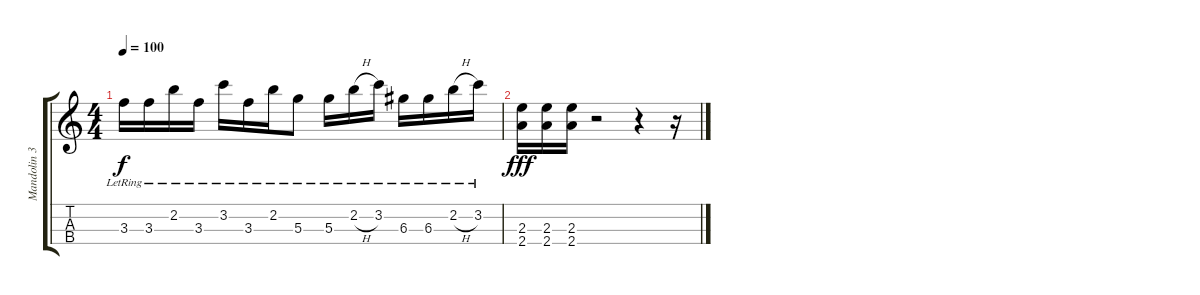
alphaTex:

\track ("Mandolin 3" "Mandolin 3") {instrument acousticguitarsteel}
\staff {score tabs}
\tuning (E5 A4 D4 G3) {hide}
\ts (4 4)
\tempo 100
\clef g2
\ks c
3.3{lr}.16{dy f} 3.3{lr}.16 2.2{lr}.16 3.3{lr}.16 3.2{lr}.16 3.3{lr}.16 2.2{lr}.16 5.3{lr}.8 5.3{lr}.16 2.2{h lr}.16 3.2{lr}.16 6.3{lr}.16 6.3{lr}.16 2.2{h lr}.16 3.2{lr}.16 |
(2.3 2.4).16{dy fff} (2.3 2.4).16 (2.3 2.4).16 r.2 r.4 r.16
